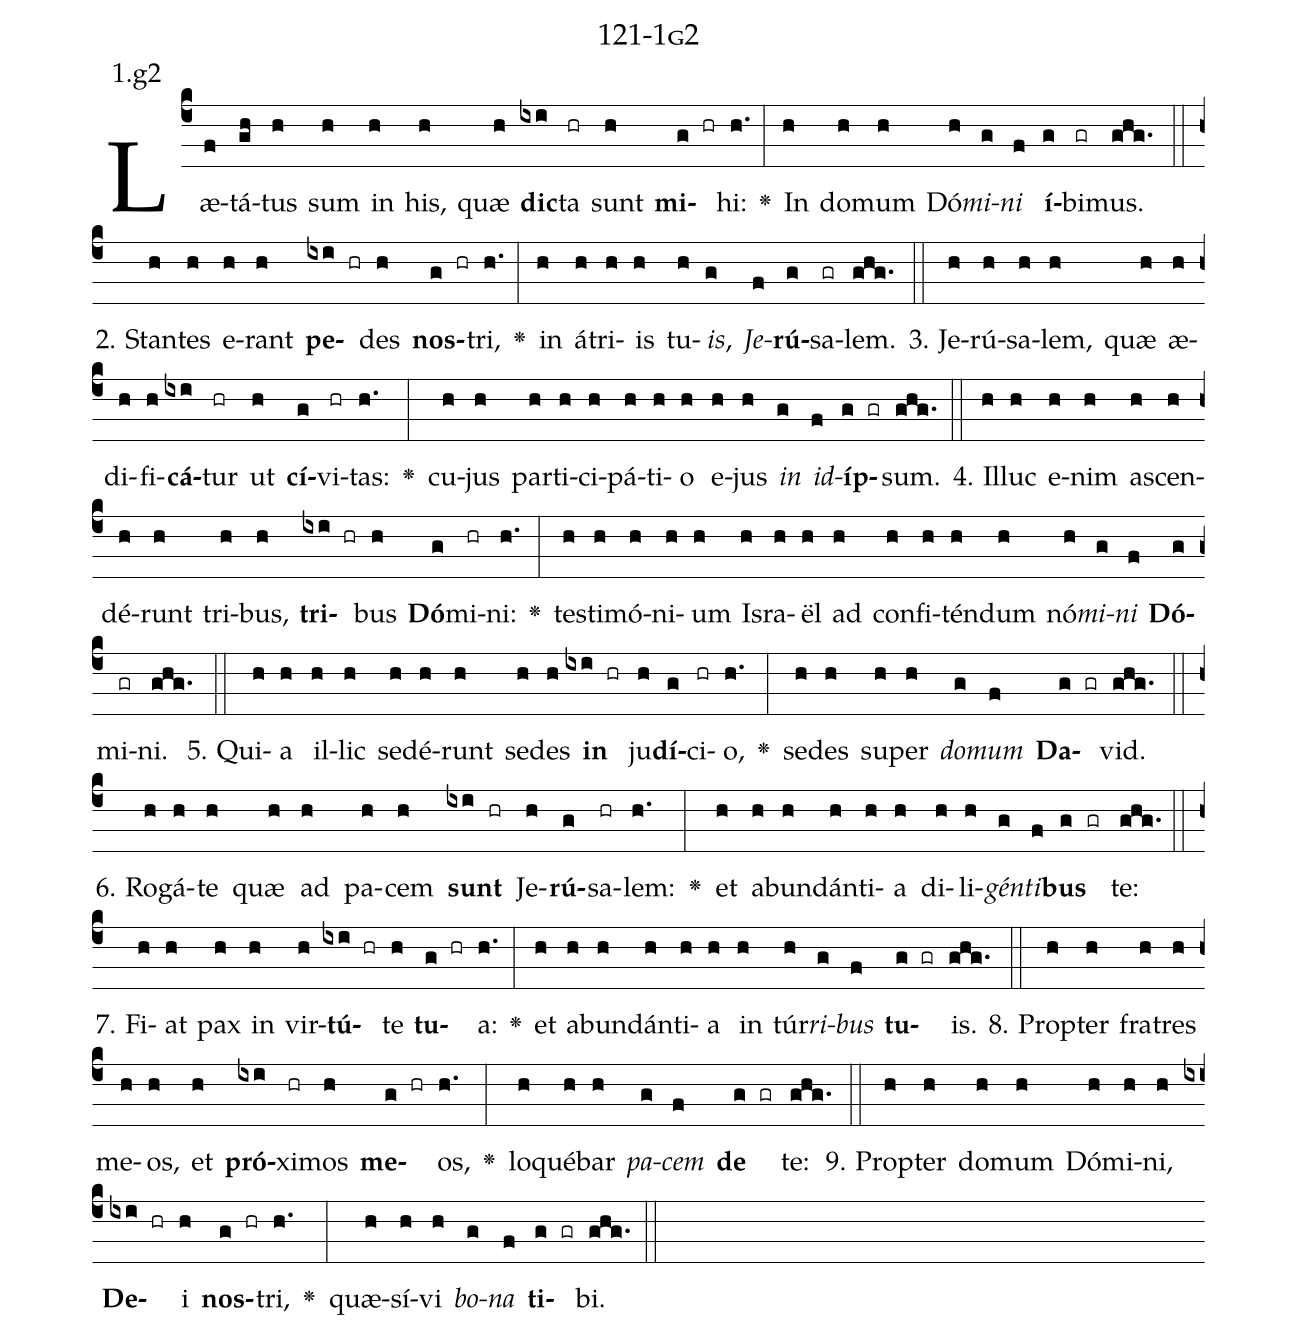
name: 121-1g2;
annotation: 1.g2;
%%
(c4)Læ(f)tá(gh)tus(h) sum(h) in(h) his,(h) quæ(h) <b>dic</b>(ixi)ta(hr) sunt(h) <b>mi</b>(g hr)hi:(h.) <v>\greheightstar</v>(:) In(h) do(h)mum(h) Dó(h)<i>mi</i>(g)<i>ni</i>(f) <b>í</b>(g)bi(gr)mus.(ghg.) (::)
2. Stan(h)tes(h) e(h)rant(h) <b>pe</b>(ixi hr)des(h) <b>nos</b>(g hr)tri,(h.) <v>\greheightstar</v>(:) in(h) á(h)tri(h)is(h) tu(h)<i>is</i>,(g) <i>Je</i>(f)<b>rú</b>(g)sa(gr)lem.(ghg.) (::)
3. Je(h)rú(h)sa(h)lem,(h) quæ(h) æ(h)di(h)fi(h)<b>cá</b>(ixi)tur(hr) ut(h) <b>cí</b>(g)vi(hr)tas:(h.) <v>\greheightstar</v>(:) cu(h)jus(h) par(h)ti(h)ci(h)pá(h)ti(h)o(h) e(h)jus(h) <i>in</i>(g) <i>id</i>(f)<b>íp</b>(g gr)sum.(ghg.) (::)
4. Il(h)luc(h) e(h)nim(h) a(h)scen(h)dé(h)runt(h) tri(h)bus,(h) <b>tri</b>(ixi hr)bus(h) <b>Dó</b>(g)mi(hr)ni:(h.) <v>\greheightstar</v>(:) tes(h)ti(h)mó(h)ni(h)um(h) Is(h)ra(h)ël(h) ad(h) con(h)fi(h)tén(h)dum(h) nó(h)<i>mi</i>(g)<i>ni</i>(f) <b>Dó</b>(g)mi(gr)ni.(ghg.) (::)
5. Qui(h)a(h) il(h)lic(h) se(h)dé(h)runt(h) se(h)des(h) <b>in</b>(ixi hr) ju(h)<b>dí</b>(g)ci(hr)o,(h.) <v>\greheightstar</v>(:) se(h)des(h) su(h)per(h) <i>do</i>(g)<i>mum</i>(f) <b>Da</b>(g gr)vid.(ghg.) (::)
6. Ro(h)gá(h)te(h) quæ(h) ad(h) pa(h)cem(h) <b>sunt</b>(ixi hr) Je(h)<b>rú</b>(g)sa(hr)lem:(h.) <v>\greheightstar</v>(:) et(h) ab(h)un(h)dán(h)ti(h)a(h) di(h)li(h)<i>gén</i>(g)<i>ti</i>(f)<b>bus</b>(g gr) te:(ghg.) (::)
7. Fi(h)at(h) pax(h) in(h) vir(h)<b>tú</b>(ixi hr)te(h) <b>tu</b>(g hr)a:(h.) <v>\greheightstar</v>(:) et(h) ab(h)un(h)dán(h)ti(h)a(h) in(h) túr(h)<i>ri</i>(g)<i>bus</i>(f) <b>tu</b>(g gr)is.(ghg.) (::)
8. Prop(h)ter(h) fra(h)tres(h) me(h)os,(h) et(h) <b>pró</b>(ixi)xi(hr)mos(h) <b>me</b>(g hr)os,(h.) <v>\greheightstar</v>(:) lo(h)qué(h)bar(h) <i>pa</i>(g)<i>cem</i>(f) <b>de</b>(g gr) te:(ghg.) (::)
9. Prop(h)ter(h) do(h)mum(h) Dó(h)mi(h)ni,(h) <b>De</b>(ixi hr)i(h) <b>nos</b>(g hr)tri,(h.) <v>\greheightstar</v>(:) quæ(h)sí(h)vi(h) <i>bo</i>(g)<i>na</i>(f) <b>ti</b>(g gr)bi.(ghg.) (::)
